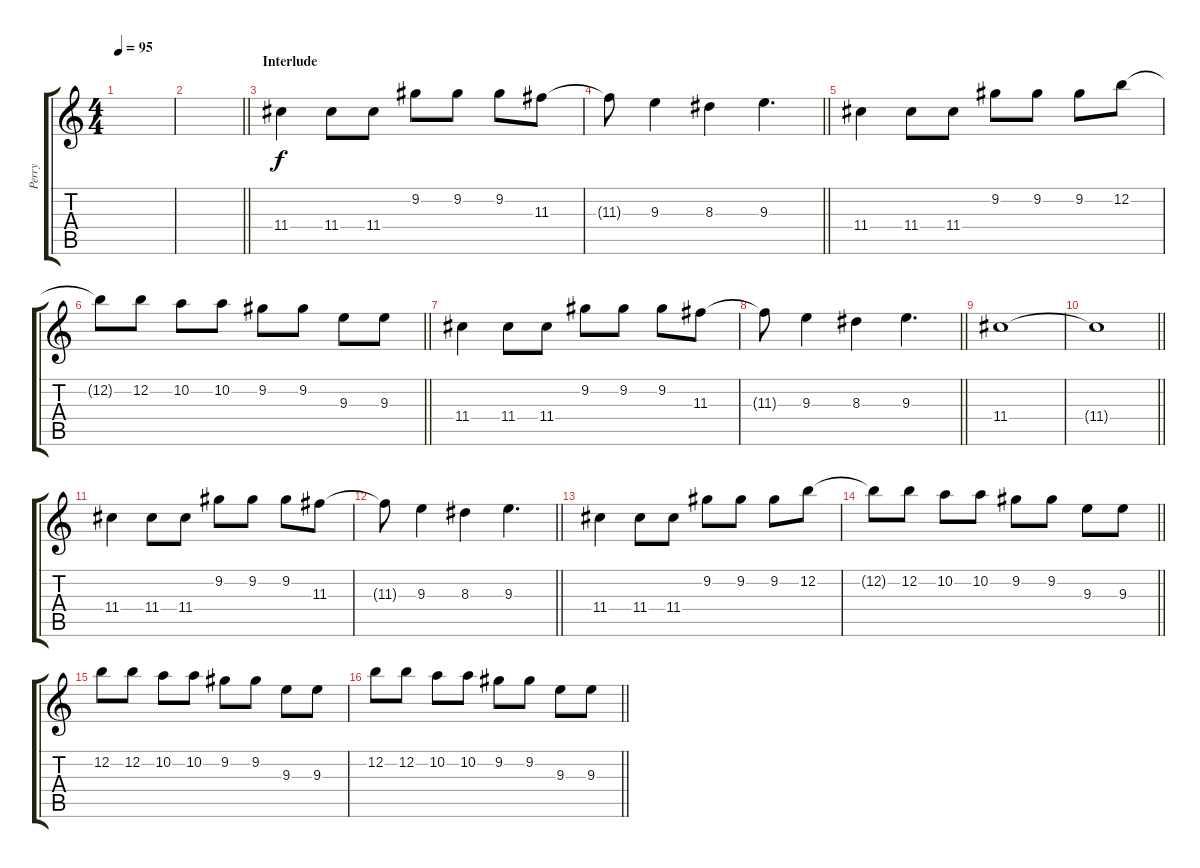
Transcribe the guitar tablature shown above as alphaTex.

\track ("Perry" "Perry") {instrument overdrivenguitar}
\staff {score tabs}
\tuning (E4 B3 G3 D3 A2 E2) {hide}
\ts (4 4)
\tempo 95
\clef g2
\ks c
|
\barLineRight lightlight
|
\section ("" "Interlude")
11.4.4 11.4.8 11.4.8 9.2.8 9.2.8 9.2.8 11.3.8 |
\barLineRight lightlight
11.3{t}.8 9.3.4 8.3.4 9.3.4{d} |
11.4.4 11.4.8 11.4.8 9.2.8 9.2.8 9.2.8 12.2.8 |
\barLineRight lightlight
12.2{t}.8 12.2.8 10.2.8 10.2.8 9.2.8 9.2.8 9.3.8 9.3.8 |
11.4.4 11.4.8 11.4.8 9.2.8 9.2.8 9.2.8 11.3.8 |
\barLineRight lightlight
11.3{t}.8 9.3.4 8.3.4 9.3.4{d} |
11.4.1 |
\barLineRight lightlight
11.4{t}.1 |
11.4.4 11.4.8 11.4.8 9.2.8 9.2.8 9.2.8 11.3.8 |
\barLineRight lightlight
11.3{t}.8 9.3.4 8.3.4 9.3.4{d} |
11.4.4 11.4.8 11.4.8 9.2.8 9.2.8 9.2.8 12.2.8 |
\barLineRight lightlight
12.2{t}.8 12.2.8 10.2.8 10.2.8 9.2.8 9.2.8 9.3.8 9.3.8 |
12.2.8 12.2.8 10.2.8 10.2.8 9.2.8 9.2.8 9.3.8 9.3.8 |
\barLineRight lightlight
12.2.8 12.2.8 10.2.8 10.2.8 9.2.8 9.2.8 9.3.8 9.3.8
